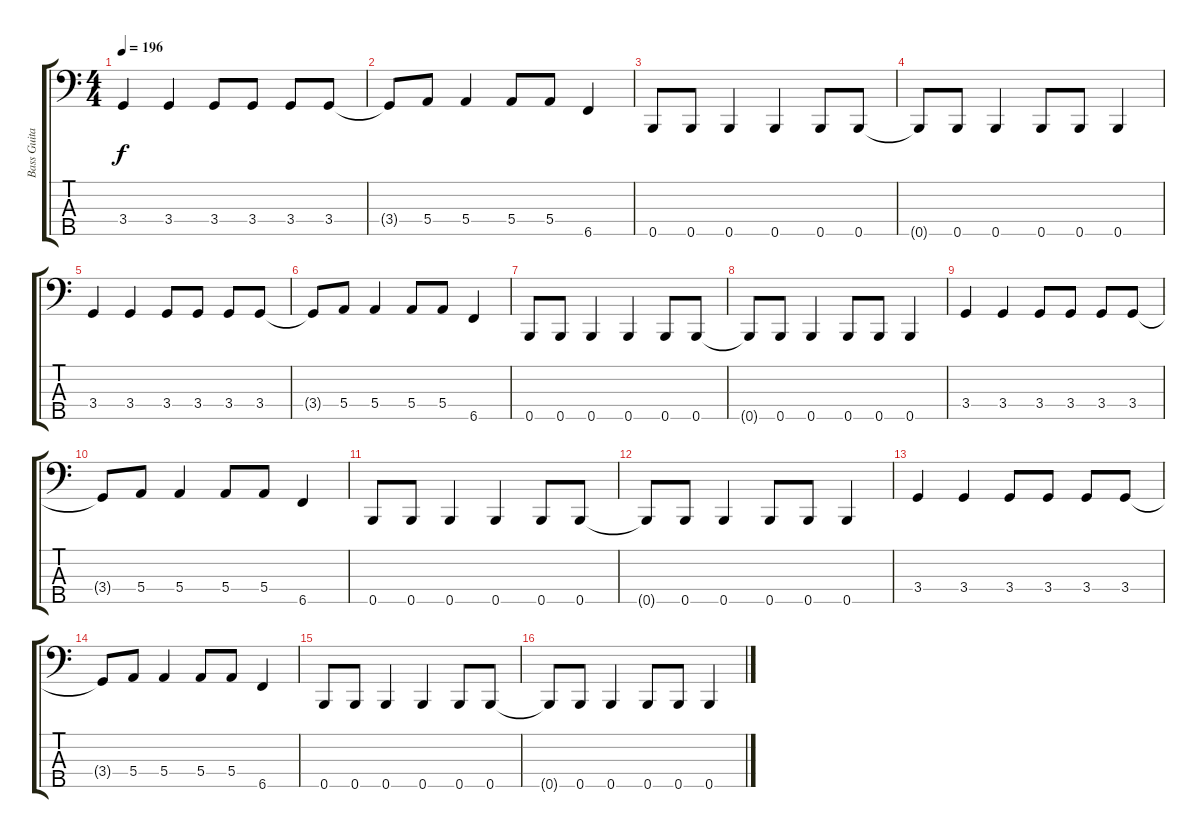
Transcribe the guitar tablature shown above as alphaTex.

\track ("Bass Guitar" "Bass Guita") {instrument electricbasspick}
\staff {score tabs}
\tuning (G2 D2 A1 E1 B0) {hide}
\ts (4 4)
\tempo 196
\clef f4
\ks c
3.4.4{dy f} 3.4.4 3.4.8 3.4.8 3.4.8 3.4.8 |
3.4{t}.8 5.4.8 5.4.4 5.4.8 5.4.8 6.5.4 |
0.5.8 0.5.8 0.5.4 0.5.4 0.5.8 0.5.8 |
0.5{t}.8 0.5.8 0.5.4 0.5.8 0.5.8 0.5.4 |
3.4.4 3.4.4 3.4.8 3.4.8 3.4.8 3.4.8 |
3.4{t}.8 5.4.8 5.4.4 5.4.8 5.4.8 6.5.4 |
0.5.8 0.5.8 0.5.4 0.5.4 0.5.8 0.5.8 |
0.5{t}.8 0.5.8 0.5.4 0.5.8 0.5.8 0.5.4 |
3.4.4 3.4.4 3.4.8 3.4.8 3.4.8 3.4.8 |
3.4{t}.8 5.4.8 5.4.4 5.4.8 5.4.8 6.5.4 |
0.5.8 0.5.8 0.5.4 0.5.4 0.5.8 0.5.8 |
0.5{t}.8 0.5.8 0.5.4 0.5.8 0.5.8 0.5.4 |
3.4.4 3.4.4 3.4.8 3.4.8 3.4.8 3.4.8 |
3.4{t}.8 5.4.8 5.4.4 5.4.8 5.4.8 6.5.4 |
0.5.8 0.5.8 0.5.4 0.5.4 0.5.8 0.5.8 |
0.5{t}.8 0.5.8 0.5.4 0.5.8 0.5.8 0.5.4
